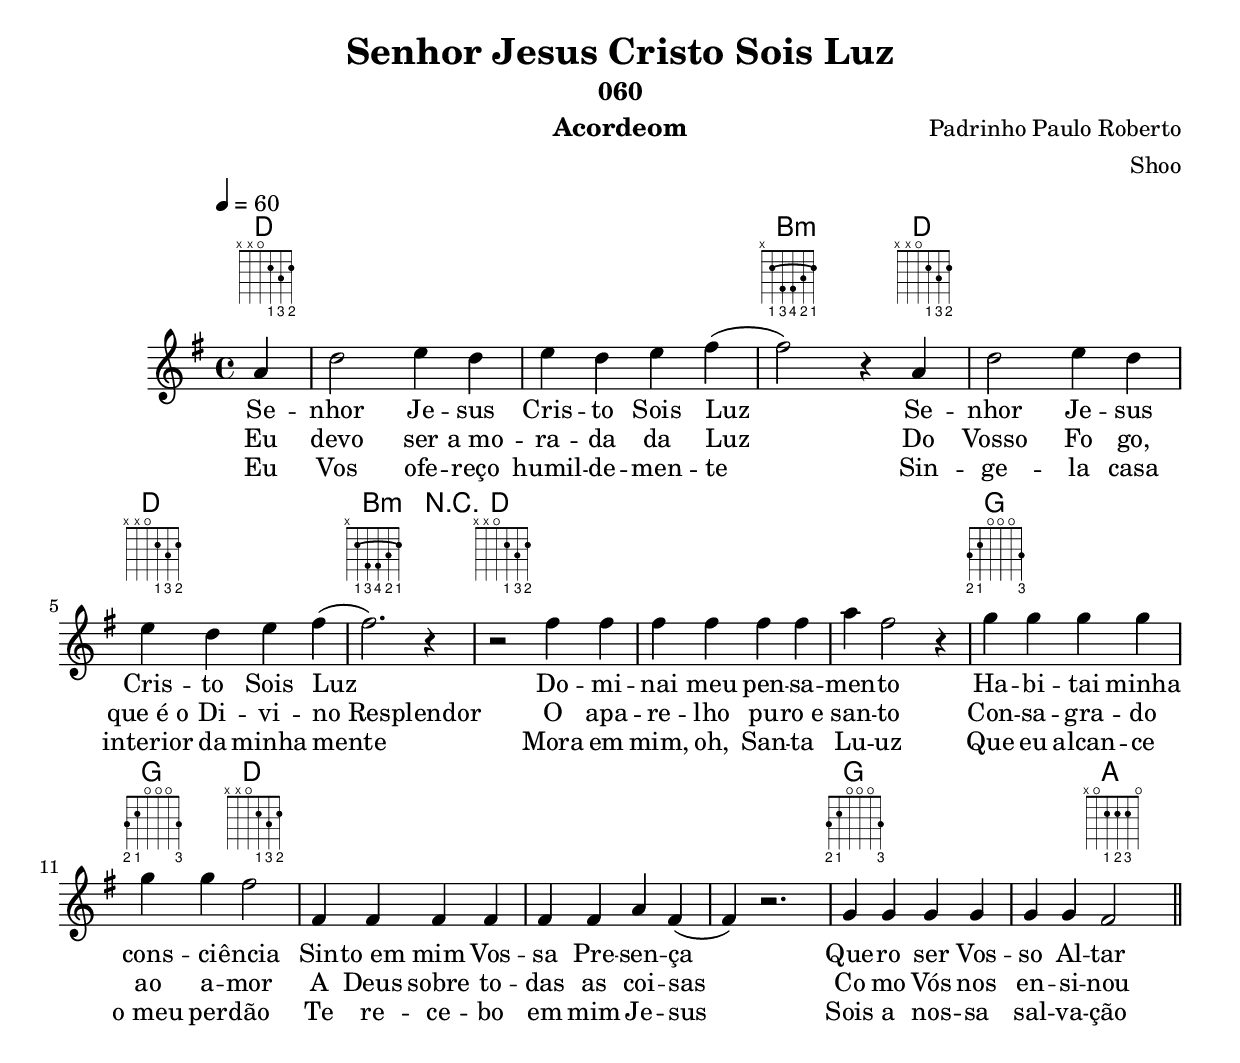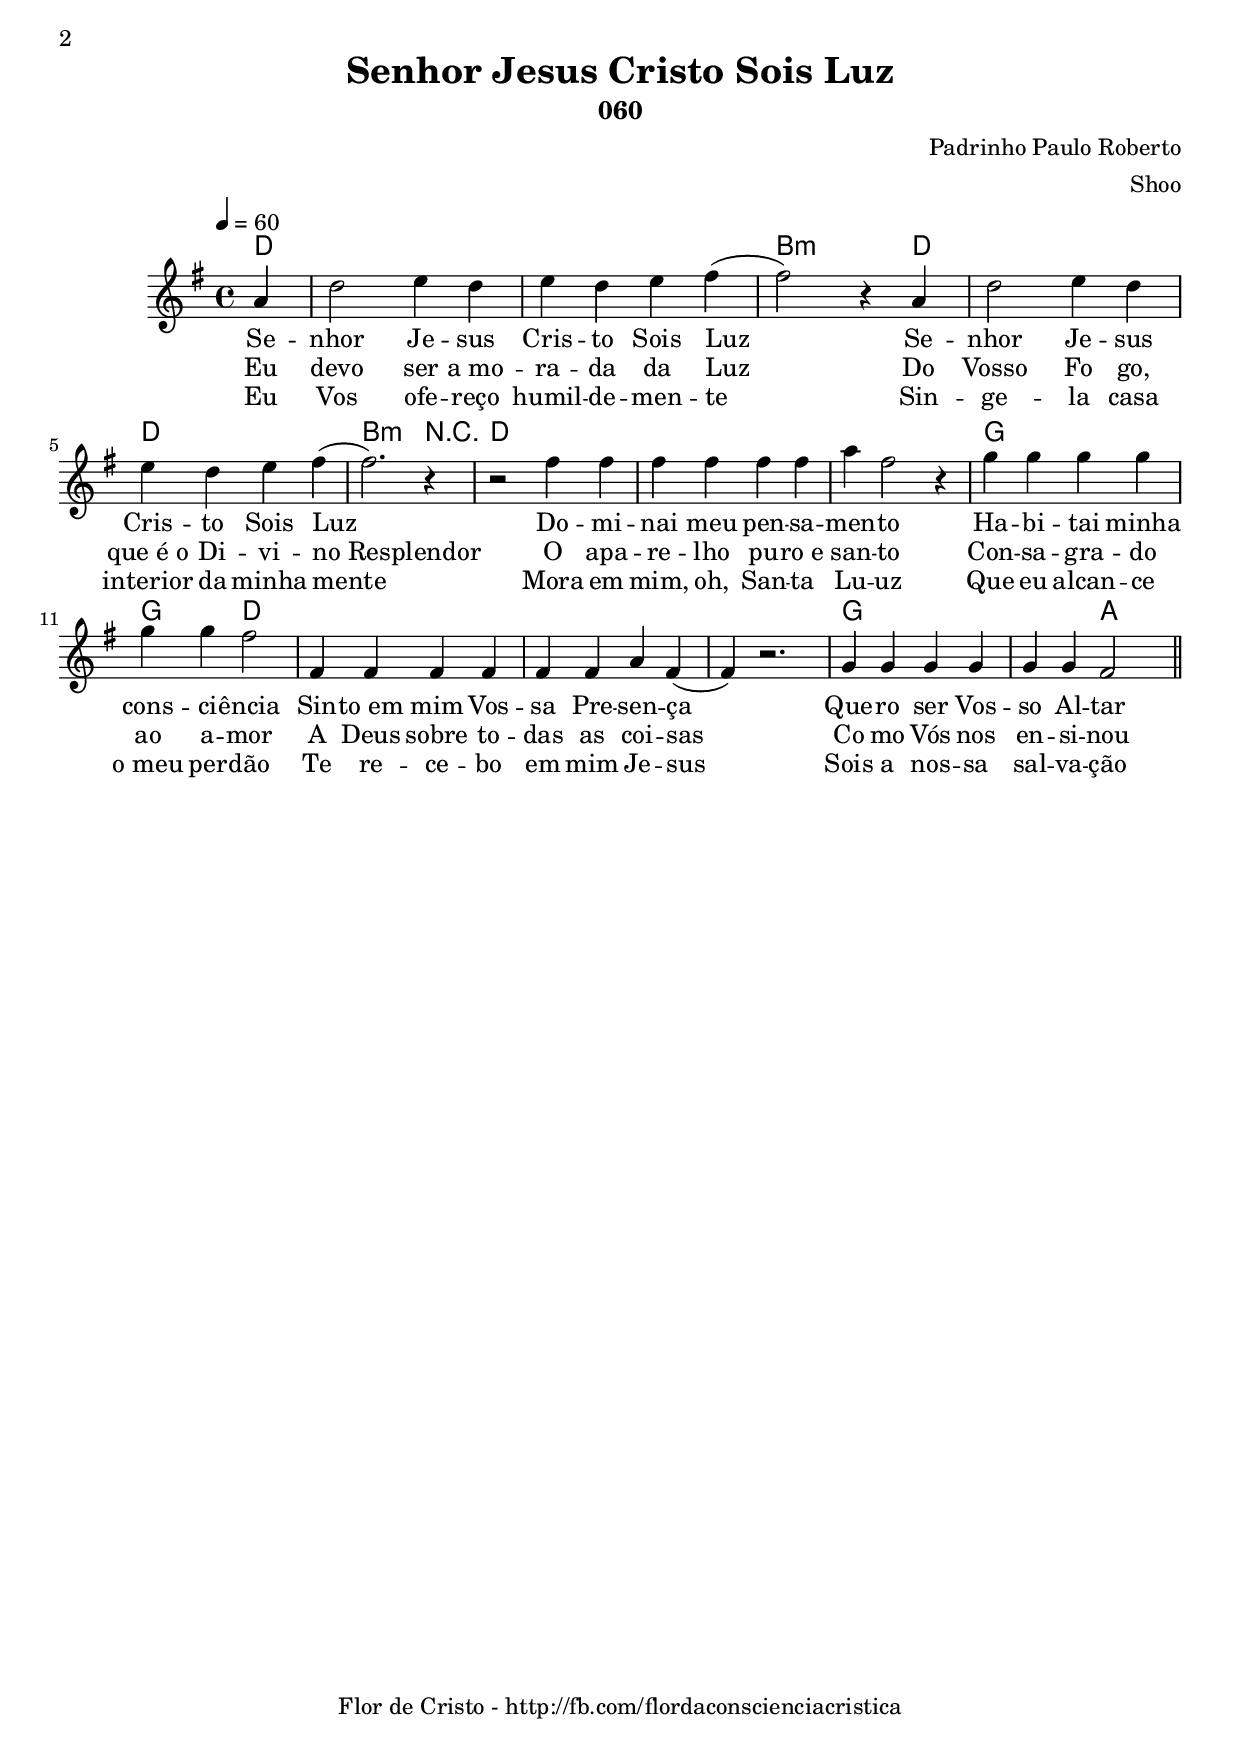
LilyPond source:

\version "2.19.15"
\include "predefined-guitar-fretboards.ly"
\header {
  dedication=""
  title="Senhor Jesus Cristo Sois Luz"
  subtitle="060"
  subsubtitle=""
  poet=""
  meter=""
  piece=""
  composer="Padrinho Paulo Roberto"
  arranger="Shoo"
  opus=""
  instrument="Acordeom"
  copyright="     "
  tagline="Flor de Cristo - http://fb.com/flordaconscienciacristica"
}
harmoniaAa =
\chordmode
{
  \tempo 4=60
  \time 4/4
  \partial 4
  
  d4: |
  d1:  |
  d1:  |
  b2.:m   d4:  |
  d1:  |
  d1:  |
  b2.:m  r4 |
  d1: |
  d1: |
  d1: |
  g1: |
  g2:  d2: |
  d1: |
  d1: |
  d1: |
  g1: |
  g2: a4: |
}
pautaAa =
\relative c' {
  \clef treble
  \key g \major
  \time 4/4
  \partial 4
  
  a'4 | d2 e4  d | e d e  fis4 ( | fis2 )  r4
  a,4 | d2 e4  d | e d e  fis4 ( | fis2. ) r4 |
  r2 fis4 fis4 | fis4 fis4   fis4 fis4  a fis2 r4 |
  g4 g g g | g g  fis2 |
  fis,4 fis4 fis4 fis4  | fis4 fis4  a fis4 ( | fis4 ) r2. |
  g4 g g g | g g  fis2 |
  
  \bar "||"
}
\addlyrics
{ 
Se -- nhor Je -- sus Cris -- to Sois Luz
Se -- nhor Je -- sus Cris -- to Sois Luz
Do -- mi -- nai meu pen -- sa -- men -- to
Ha -- bi -- tai minha cons -- ci -- ência
Sin -- to_em mim Vos -- sa Pre -- sen -- ça
Que -- ro ser Vos -- so Al -- tar

}
\addlyrics
{ 
Eu devo ser a_mo -- ra -- da da Luz
Do Vosso Fo go, que_é_o Di -- vi -- no_Resplendor
O apa -- re -- lho pu -- ro_e san -- to
Con -- sa -- gra -- do ao a -- mor
A Deus sobre to  -- das as coi -- sas
Co mo Vós nos en -- si -- nou

}
\addlyrics
{
Eu Vos ofe -- reço humil -- de -- men -- te
Sin -- ge -- la casa interior da minha mente
Mora em mim, oh, San -- ta Lu -- uz
Que eu alcan -- ce o_meu per -- dão
Te re -- ce -- bo em mim Je -- sus
Sois a nos -- sa sal -- va -- ção
}

\bookpart {
  \score {
    \new StaffGroup {
      \override Score.RehearsalMark #'self-alignment-X = #LEFT
      <<
        \new ChordNames {\set chordChanges = ##t \harmoniaAa}
        \new FretBoards {\set chordChanges = ##t \harmoniaAa}
        \new Staff \with {instrumentName = #"" shortInstrumentName = #" "} \pautaAa
       
      >>
    }
    \layout {}
    \midi {}
    
  }
}

\bookpart {
  \header {instrument=""}
  \score {
    \new StaffGroup {
      \override Score.RehearsalMark #'self-alignment-X = #LEFT
      <<
        \new ChordNames {\set chordChanges = ##t \harmoniaAa}
        \new Staff \pautaAa
      >>
    }
    \layout {}
    \midi {}
  }
}




